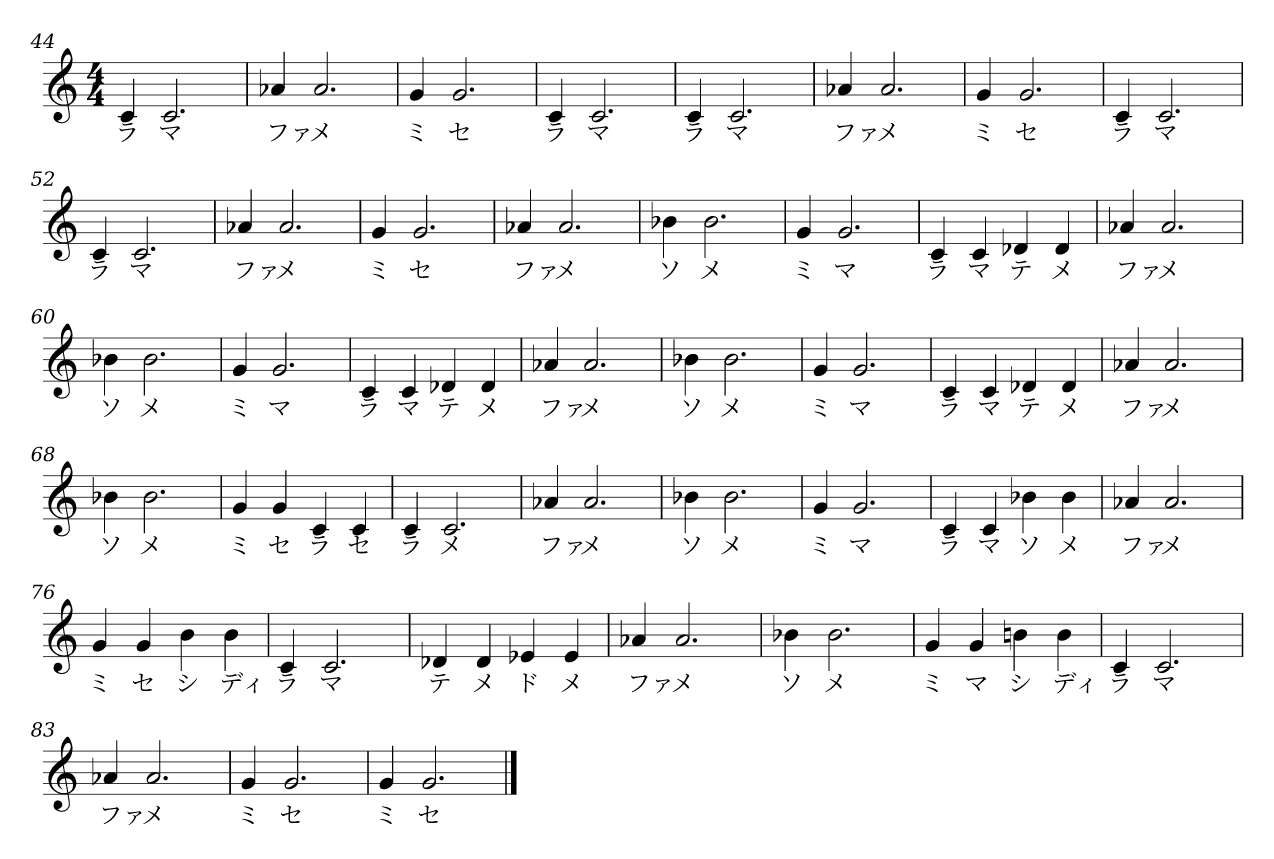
**kern	**text
*part1	*part1
*staff1	*staff1
*clefG2	*
*M4/4	*
=44	=44
4c	ラ
2.c	マ
=45	=45
4a-X	ファ
2.a-	メ
=46	=46
4g	ミ
2.g	セ
=47	=47
4c	ラ
2.c	マ
=48	=48
4c	ラ
2.c	マ
=49	=49
4a-X	ファ
2.a-	メ
=50	=50
4g	ミ
2.g	セ
=51	=51
4c	ラ
2.c	マ
=52	=52
4c	ラ
2.c	マ
=53	=53
4a-X	ファ
2.a-	メ
=54	=54
4g	ミ
2.g	セ
=55	=55
4a-X	ファ
2.a-	メ
=56	=56
4b-X	ソ
2.b-	メ
=57	=57
4g	ミ
2.g	マ
=58	=58
4c	ラ
4c	マ
4d-X	テ
4d-	メ
=59	=59
4a-X	ファ
2.a-	メ
=60	=60
4b-X	ソ
2.b-	メ
=61	=61
4g	ミ
2.g	マ
=62	=62
4c	ラ
4c	マ
4d-X	テ
4d-	メ
=63	=63
4a-X	ファ
2.a-	メ
=64	=64
4b-X	ソ
2.b-	メ
=65	=65
4g	ミ
2.g	マ
=66	=66
4c	ラ
4c	マ
4d-X	テ
4d-	メ
=67	=67
4a-X	ファ
2.a-	メ
=68	=68
4b-X	ソ
2.b-	メ
=69	=69
4g	ミ
4g	セ
4c	ラ
4c	セ
=70	=70
4c	ラ
2.c	メ
=71	=71
4a-X	ファ
2.a-	メ
=72	=72
4b-X	ソ
2.b-	メ
=73	=73
4g	ミ
2.g	マ
=74	=74
4c	ラ
4c	マ
4b-X	ソ
4b-	メ
=75	=75
4a-X	ファ
2.a-	メ
=76	=76
4g	ミ
4g	セ
4b	シ
4b	ディ
=77	=77
4c	ラ
2.c	マ
=78	=78
4d-X	テ
4d-	メ
4e-X	ド
4e-	メ
=79	=79
4a-X	ファ
2.a-	メ
=80	=80
4b-X	ソ
2.b-	メ
=81	=81
4g	ミ
4g	マ
4bn	シ
4b	ディ
=82	=82
4c	ラ
2.c	マ
=83	=83
4a-X	ファ
2.a-	メ
=84	=84
4g	ミ
2.g	セ
=85	=85
4g	ミ
2.g	セ
==	==
*-	*-
